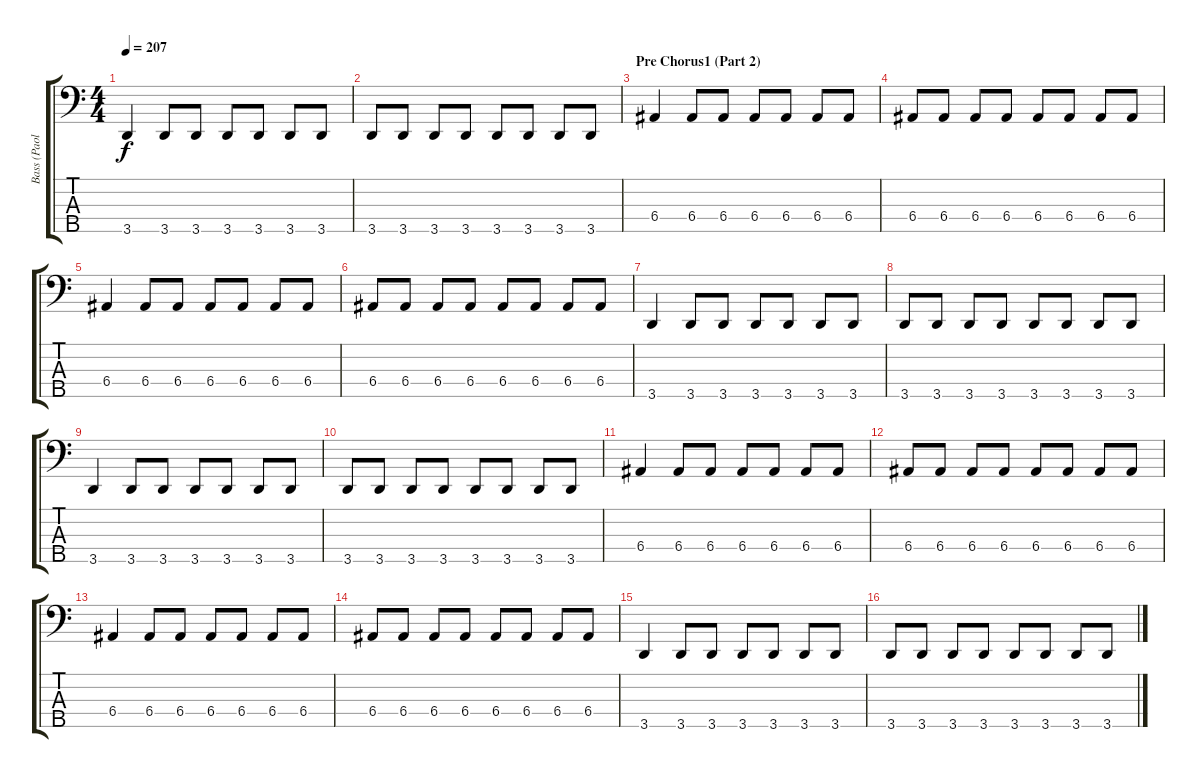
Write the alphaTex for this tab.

\track ("Bass (Paolo)" "Bass (Paol") {instrument electricbasspick}
\staff {score tabs}
\tuning (G2 D2 A1 E1 B0) {hide}
\ts (4 4)
\tempo 207
\clef f4
\ks c
3.5.4{dy f} 3.5.8 3.5.8 3.5.8 3.5.8 3.5.8 3.5.8 |
3.5.8 3.5.8 3.5.8 3.5.8 3.5.8 3.5.8 3.5.8 3.5.8 |
\section ("" "Pre Chorus1 (Part 2)")
6.4.4 6.4.8 6.4.8 6.4.8 6.4.8 6.4.8 6.4.8 |
6.4.8 6.4.8 6.4.8 6.4.8 6.4.8 6.4.8 6.4.8 6.4.8 |
6.4.4 6.4.8 6.4.8 6.4.8 6.4.8 6.4.8 6.4.8 |
6.4.8 6.4.8 6.4.8 6.4.8 6.4.8 6.4.8 6.4.8 6.4.8 |
3.5.4 3.5.8 3.5.8 3.5.8 3.5.8 3.5.8 3.5.8 |
3.5.8 3.5.8 3.5.8 3.5.8 3.5.8 3.5.8 3.5.8 3.5.8 |
3.5.4 3.5.8 3.5.8 3.5.8 3.5.8 3.5.8 3.5.8 |
3.5.8 3.5.8 3.5.8 3.5.8 3.5.8 3.5.8 3.5.8 3.5.8 |
6.4.4 6.4.8 6.4.8 6.4.8 6.4.8 6.4.8 6.4.8 |
6.4.8 6.4.8 6.4.8 6.4.8 6.4.8 6.4.8 6.4.8 6.4.8 |
6.4.4 6.4.8 6.4.8 6.4.8 6.4.8 6.4.8 6.4.8 |
6.4.8 6.4.8 6.4.8 6.4.8 6.4.8 6.4.8 6.4.8 6.4.8 |
3.5.4 3.5.8 3.5.8 3.5.8 3.5.8 3.5.8 3.5.8 |
3.5.8 3.5.8 3.5.8 3.5.8 3.5.8 3.5.8 3.5.8 3.5.8
